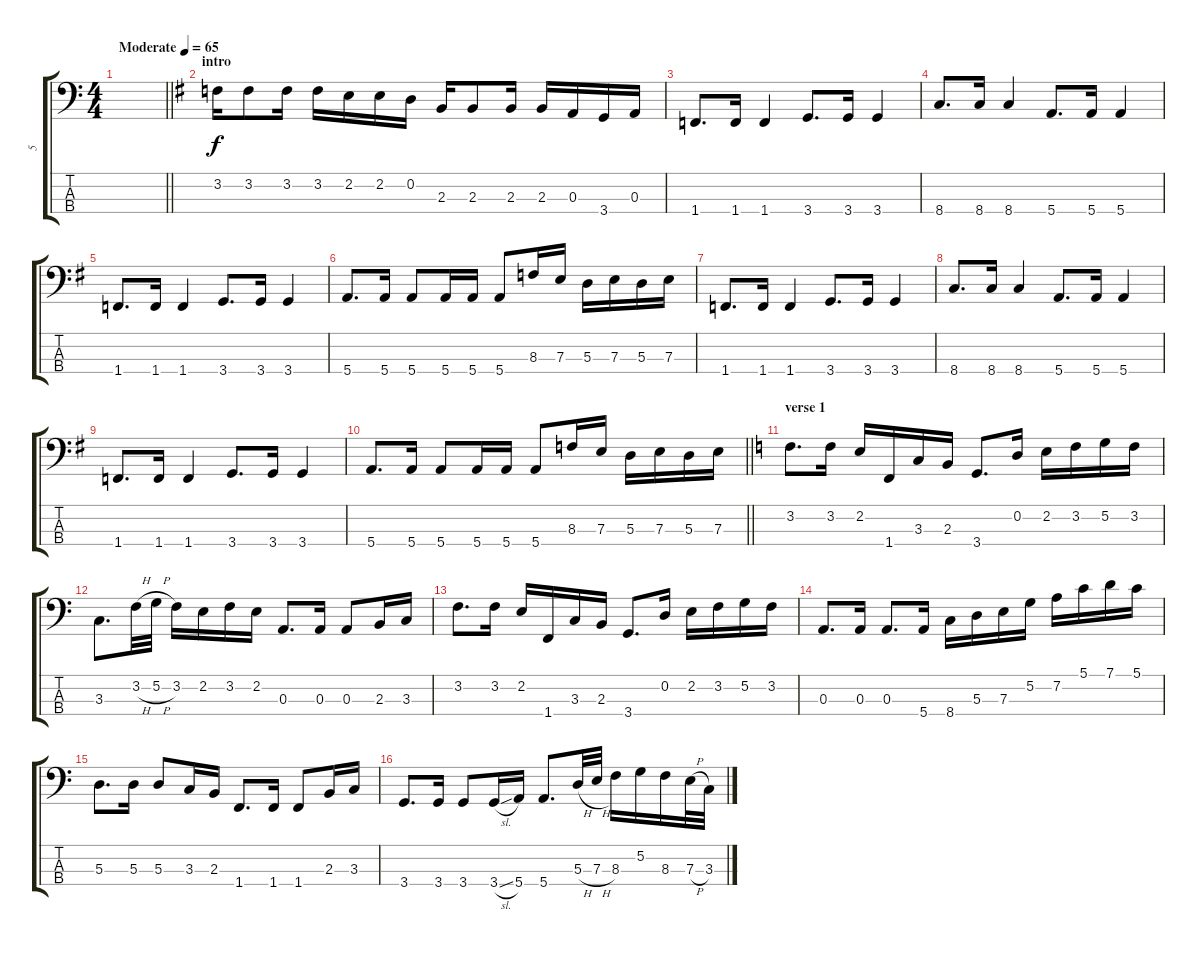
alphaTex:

\track ("5" "5") {instrument electricbassfinger}
\staff {score tabs}
\tuning (G2 D2 A1 E1) {hide}
\ts (4 4)
\tempo (65 "Moderate")
\clef f4
\barLineRight lightlight
\ks c
|
\section ("" "intro")
\ks eminor
3.2.16 3.2.8 3.2.16 3.2.16 2.2.16 2.2.16 0.2.16 2.3.16 2.3.8 2.3.16 2.3.16 0.3.16 3.4.16 0.3.16 |
1.4.8{d} 1.4.16 1.4.4 3.4.8{d} 3.4.16 3.4.4 |
8.4.8{d} 8.4.16 8.4.4 5.4.8{d} 5.4.16 5.4.4 |
1.4.8{d} 1.4.16 1.4.4 3.4.8{d} 3.4.16 3.4.4 |
5.4.8{d} 5.4.16 5.4.8 5.4.16 5.4.16 5.4.8 8.3.16 7.3.16 5.3.16 7.3.16 5.3.16 7.3.16 |
1.4.8{d} 1.4.16 1.4.4 3.4.8{d} 3.4.16 3.4.4 |
8.4.8{d} 8.4.16 8.4.4 5.4.8{d} 5.4.16 5.4.4 |
1.4.8{d} 1.4.16 1.4.4 3.4.8{d} 3.4.16 3.4.4 |
\barLineRight lightlight
5.4.8{d} 5.4.16 5.4.8 5.4.16 5.4.16 5.4.8 8.3.16 7.3.16 5.3.16 7.3.16 5.3.16 7.3.16 |
\section ("" "verse 1")
\ks c
3.2.8{d} 3.2.16 2.2.16 1.4.16 3.3.16 2.3.16 3.4.8{d} 0.2.16 2.2.16 3.2.16 5.2.16 3.2.16 |
3.3.8{d} 3.2{h}.32 5.2{h}.32 3.2.16 2.2.16 3.2.16 2.2.16 0.3.8{d} 0.3.16 0.3.8 2.3.16 3.3.16 |
3.2.8{d} 3.2.16 2.2.16 1.4.16 3.3.16 2.3.16 3.4.8{d} 0.2.16 2.2.16 3.2.16 5.2.16 3.2.16 |
0.3.8{d} 0.3.16 0.3.8{d} 5.4.16 8.4.16 5.3.16 7.3.16 5.2.16 7.2.16 5.1.16 7.1.16 5.1.16 |
5.3.8{d} 5.3.16 5.3.8 3.3.16 2.3.16 1.4.8{d} 1.4.16 1.4.8 2.3.16 3.3.16 |
3.4.8{d} 3.4.16 3.4.8 3.4{sl}.16 5.4.16 5.4.8{d} 5.3{h}.32 7.3{h}.32 8.3.16 5.2.16 8.3.16 7.3{h}.32 3.3.32
